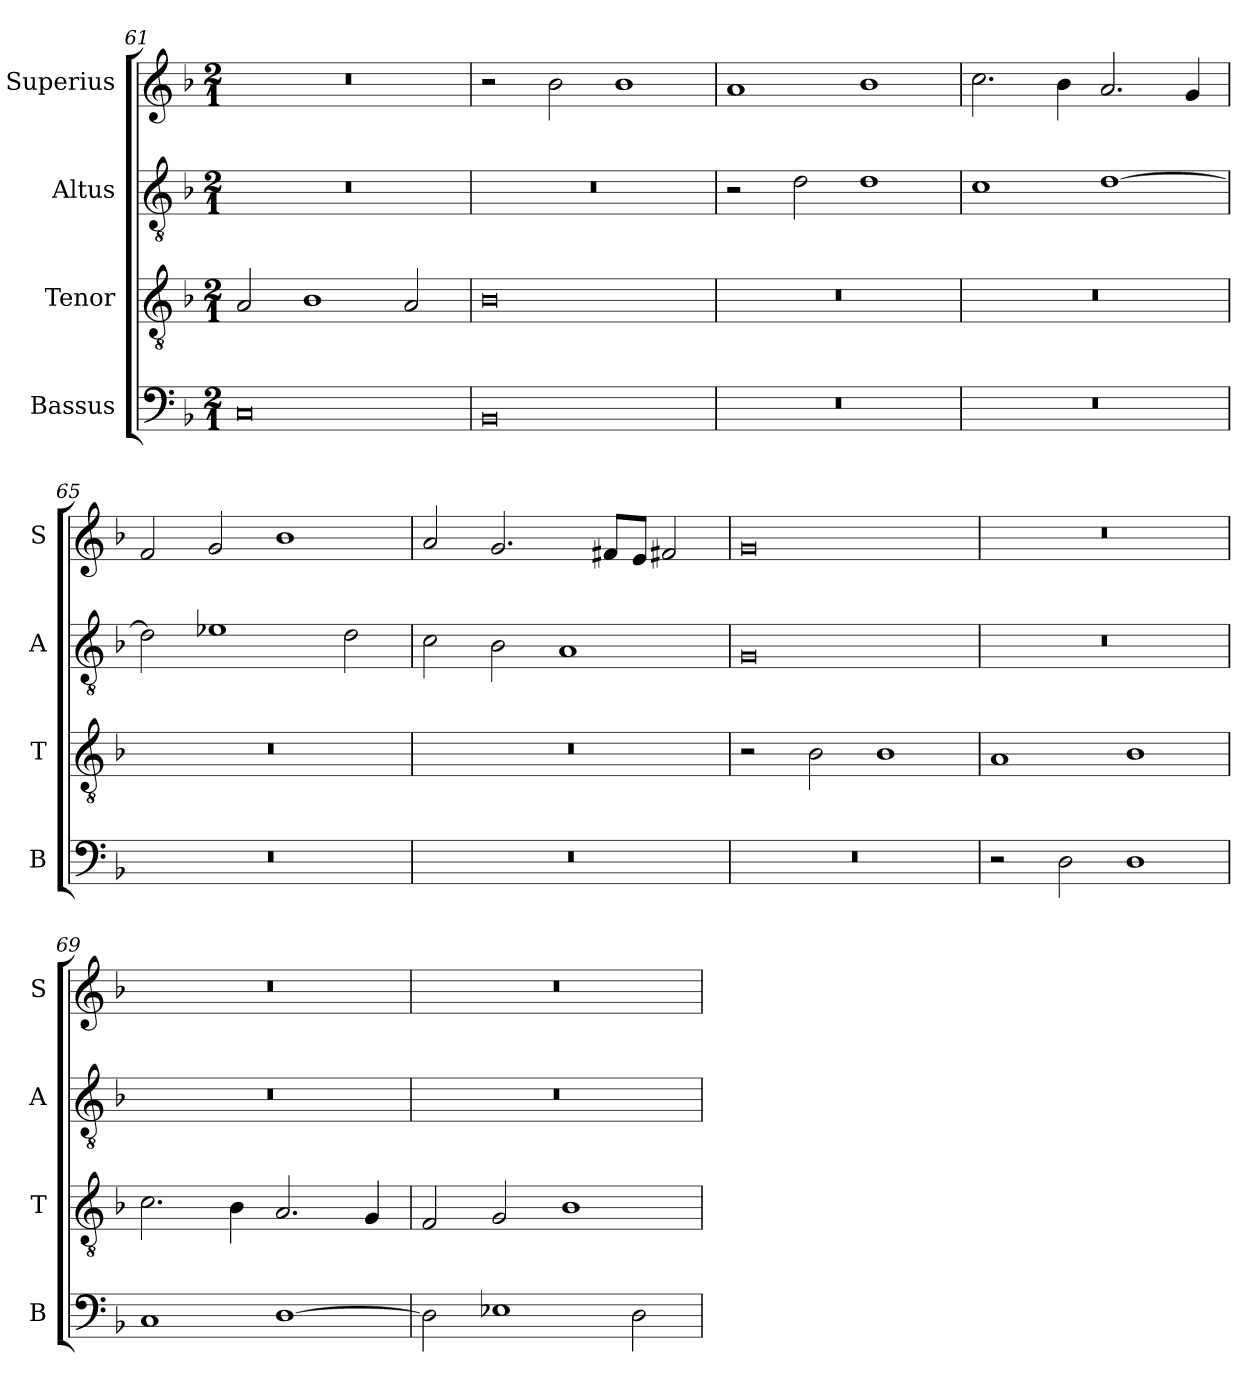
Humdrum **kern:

**kern	**kern	**kern	**kern
*part4	*part3	*part2	*part1
*staff4	*staff3	*staff2	*staff1
*I"Bassus	*I"Tenor	*I"Altus	*I"Superius
*I'B	*I'T	*I'A	*I'S
*clefF4	*clefGv2	*clefGv2	*clefG2
*k[b-]	*k[b-]	*k[b-]	*k[b-]
*M2/1	*M2/1	*M2/1	*M2/1
=61	=61	=61	=61
0C	2A/	0r	0r
.	1B-	.	.
.	2A/	.	.
=62	=62	=62	=62
0BB-	0B-	0r	2r
.	.	.	2b-\
.	.	.	1b-
=63	=63	=63	=63
0r	0r	2r	1a
.	.	2d\	.
.	.	1d	1b-
=64	=64	=64	=64
0r	0r	1c	2.cc\
.	.	.	4b-\
.	.	[1d	2.a/
.	.	.	4g/
=65	=65	=65	=65
0r	0r	2d\]	2f/
.	.	1e-X	2g/
.	.	.	1b-
.	.	2d\	.
=66	=66	=66	=66
0r	0r	2c\	2a/
.	.	2B-\	2.g/
.	.	1A	.
.	.	.	8f#X/L
.	.	.	8e/J
.	.	.	2f#X/
=67	=67	=67	=67
0r	2r	0G	0g
.	2B-\	.	.
.	1B-	.	.
=68	=68	=68	=68
2r	1A	0r	0r
2D\	.	.	.
1D	1B-	.	.
=69	=69	=69	=69
1C	2.c\	0r	0r
.	4B-\	.	.
[1D	2.A/	.	.
.	4G/	.	.
=70	=70	=70	=70
2D\]	2F/	0r	0r
1E-X	2G/	.	.
.	1B-	.	.
2D\	.	.	.
=	=	=	=
*-	*-	*-	*-
